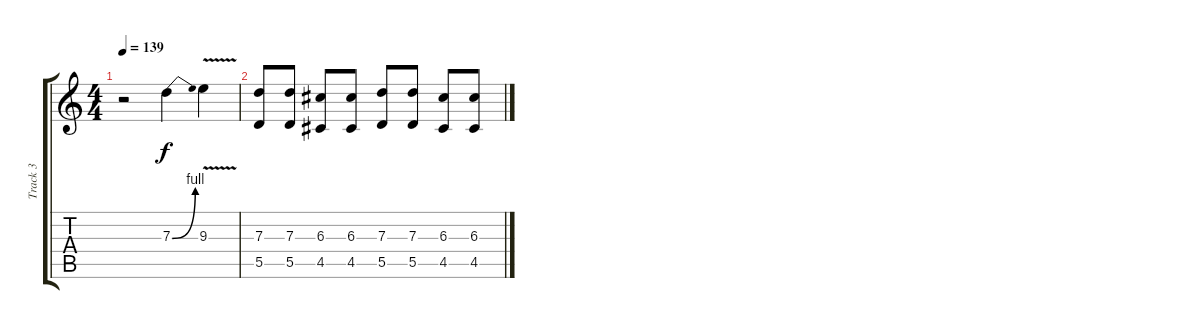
\track ("Track 3" "Track 3") {instrument distortionguitar}
\staff {score tabs}
\tuning (E4 B3 G3 D3 A2 E2) {hide}
\ts (4 4)
\tempo 139
\clef g2
\ks c
r.2{dy f} 7.3{be (bend 0 0 60 4)}.4 9.3{v}.4 |
(7.3 5.5).8 (7.3 5.5).8 (6.3 4.5).8 (6.3 4.5).8 (7.3 5.5).8 (7.3 5.5).8 (6.3 4.5).8 (6.3 4.5).8
